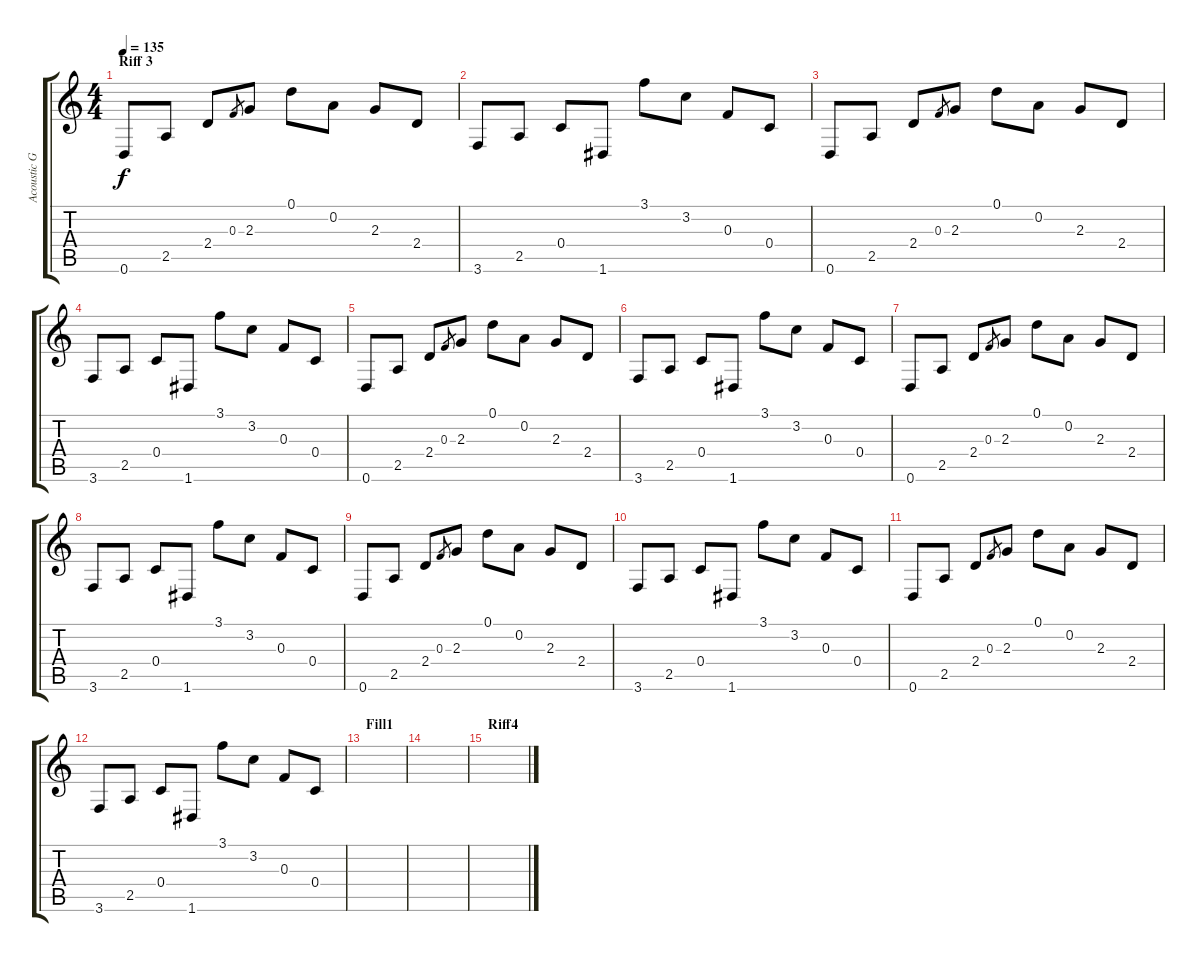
\track ("Acoustic Giutar" "Acoustic G") {instrument acousticguitarsteel}
\staff {score tabs}
\tuning (D4 A3 F3 C3 G2 D2) {hide}
\ts (4 4)
\section ("" "Riff 3")
\tempo 135
\clef g2
\ks c
0.6.8{dy f} 2.5.8 2.4.8 0.3.8{gr} 2.3.8 0.1.8 0.2.8 2.3.8 2.4.8 |
3.6.8 2.5.8 0.4.8 1.6.8 3.1.8 3.2.8 0.3.8 0.4.8 |
0.6.8 2.5.8 2.4.8 0.3.8{gr} 2.3.8 0.1.8 0.2.8 2.3.8 2.4.8 |
3.6.8 2.5.8 0.4.8 1.6.8 3.1.8 3.2.8 0.3.8 0.4.8 |
0.6.8 2.5.8 2.4.8 0.3.8{gr} 2.3.8 0.1.8 0.2.8 2.3.8 2.4.8 |
3.6.8 2.5.8 0.4.8 1.6.8 3.1.8 3.2.8 0.3.8 0.4.8 |
0.6.8 2.5.8 2.4.8 0.3.8{gr} 2.3.8 0.1.8 0.2.8 2.3.8 2.4.8 |
3.6.8 2.5.8 0.4.8 1.6.8 3.1.8 3.2.8 0.3.8 0.4.8 |
0.6.8 2.5.8 2.4.8 0.3.8{gr} 2.3.8 0.1.8 0.2.8 2.3.8 2.4.8 |
3.6.8 2.5.8 0.4.8 1.6.8 3.1.8 3.2.8 0.3.8 0.4.8 |
0.6.8 2.5.8 2.4.8 0.3.8{gr} 2.3.8 0.1.8 0.2.8 2.3.8 2.4.8 |
3.6.8 2.5.8 0.4.8 1.6.8 3.1.8 3.2.8 0.3.8 0.4.8 |
\section ("" "Fill1")
|
|
\section ("" "Riff4")
